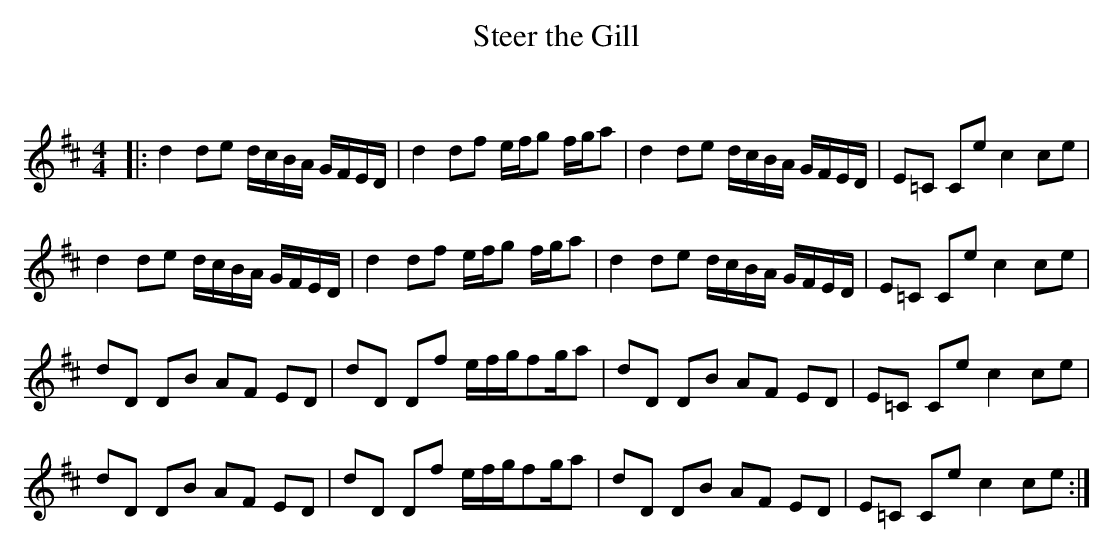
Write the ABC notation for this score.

X:1
T: Steer the Gill
C:
Q: 232
K:D
M:4/4
L:1/8
|:d2 de d1/2c1/2B1/2A1/2 G1/2F1/2E1/2D1/2|d2 df e1/2f1/2g f1/2g1/2a|d2 de d1/2c1/2B1/2A1/2 G1/2F1/2E1/2D1/2|E=C Ce c2 ce|
d2 de d1/2c1/2B1/2A1/2 G1/2F1/2E1/2D1/2|d2 df e1/2f1/2g f1/2g1/2a|d2 de d1/2c1/2B1/2A1/2 G1/2F1/2E1/2D1/2|E=C Ce c2 ce|
dD DB AF ED|dD Df e1/2f1/2g1/2fg1/2a|dD DB AF ED|E=C Ce c2 ce|
dD DB AF ED|dD Df e1/2f1/2g1/2fg1/2a|dD DB AF ED|E=C Ce c2 ce:|
